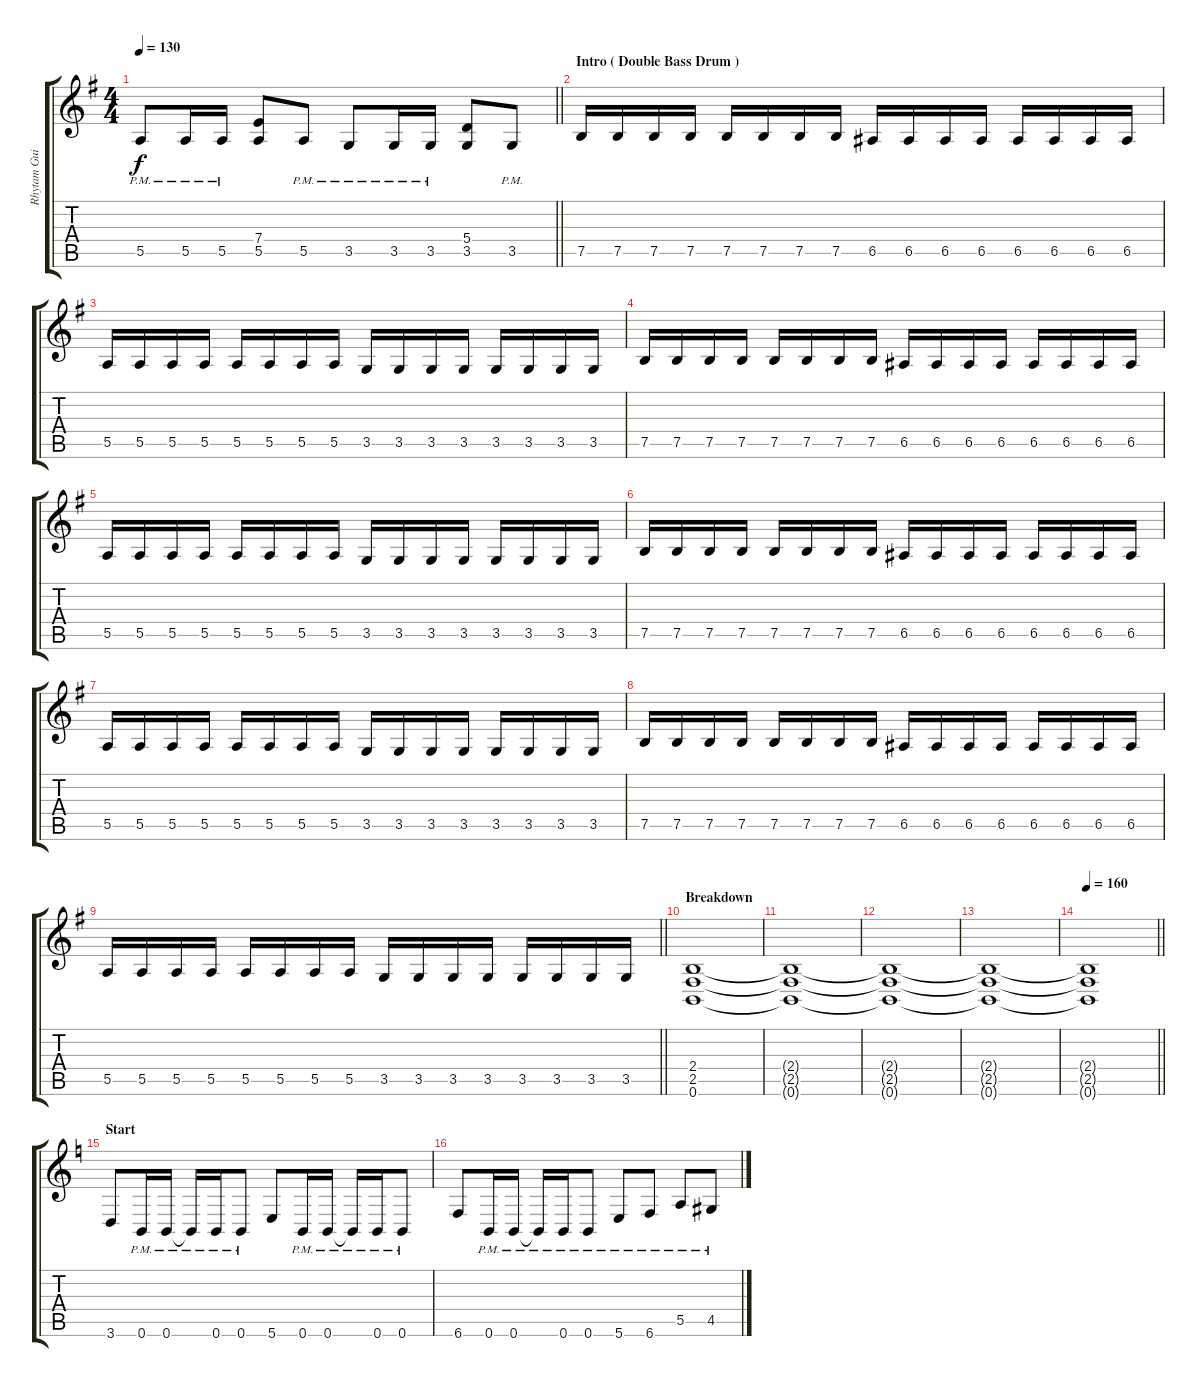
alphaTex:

\track ("Rhytam Guitar Michael" "Rhytam Gui") {instrument distortionguitar}
\staff {score tabs}
\tuning (B3 Gb3 D3 A2 E2 B1) {hide}
\ts (4 4)
\tempo 130
\clef g2
\barLineRight lightlight
\ks g
5.5{pm}.8{dy f} 5.5{pm}.16 5.5{pm}.16 (7.4 5.5).8 5.5{pm}.8 3.5{pm}.8 3.5{pm}.16 3.5{pm}.16 (5.4 3.5).8 3.5{pm}.8 |
\section ("" "Intro ( Double Bass Drum )")
7.5.16 7.5.16 7.5.16 7.5.16 7.5.16 7.5.16 7.5.16 7.5.16 6.5.16 6.5.16 6.5.16 6.5.16 6.5.16 6.5.16 6.5.16 6.5.16 |
5.5.16 5.5.16 5.5.16 5.5.16 5.5.16 5.5.16 5.5.16 5.5.16 3.5.16 3.5.16 3.5.16 3.5.16 3.5.16 3.5.16 3.5.16 3.5.16 |
7.5.16 7.5.16 7.5.16 7.5.16 7.5.16 7.5.16 7.5.16 7.5.16 6.5.16 6.5.16 6.5.16 6.5.16 6.5.16 6.5.16 6.5.16 6.5.16 |
5.5.16 5.5.16 5.5.16 5.5.16 5.5.16 5.5.16 5.5.16 5.5.16 3.5.16 3.5.16 3.5.16 3.5.16 3.5.16 3.5.16 3.5.16 3.5.16 |
7.5.16 7.5.16 7.5.16 7.5.16 7.5.16 7.5.16 7.5.16 7.5.16 6.5.16 6.5.16 6.5.16 6.5.16 6.5.16 6.5.16 6.5.16 6.5.16 |
5.5.16 5.5.16 5.5.16 5.5.16 5.5.16 5.5.16 5.5.16 5.5.16 3.5.16 3.5.16 3.5.16 3.5.16 3.5.16 3.5.16 3.5.16 3.5.16 |
7.5.16 7.5.16 7.5.16 7.5.16 7.5.16 7.5.16 7.5.16 7.5.16 6.5.16 6.5.16 6.5.16 6.5.16 6.5.16 6.5.16 6.5.16 6.5.16 |
\barLineRight lightlight
5.5.16 5.5.16 5.5.16 5.5.16 5.5.16 5.5.16 5.5.16 5.5.16 3.5.16 3.5.16 3.5.16 3.5.16 3.5.16 3.5.16 3.5.16 3.5.16 |
\section ("" "Breakdown")
(2.4 2.5 0.6).1 |
(2.4{t} 2.5{t} 0.6{t}).1 |
(2.4{t} 2.5{t} 0.6{t}).1 |
(2.4{t} 2.5{t} 0.6{t}).1 |
\tempo 160
\barLineRight lightlight
(2.4{t} 2.5{t} 0.6{t}).1 |
\section ("" "Start")
\ks c
3.6.8 0.6{pm}.16 0.6{pm}.16 0.6{pm t}.16 0.6{pm}.16 0.6{pm}.8 5.6.8 0.6{pm}.16 0.6{pm}.16 0.6{pm t}.16 0.6{pm}.16 0.6{pm}.8 |
6.6.8 0.6{pm}.16 0.6{pm}.16 0.6{pm t}.16 0.6{pm}.16 0.6{pm}.8 5.6{pm}.8 6.6{pm}.8 5.5{pm}.8 4.5{pm}.8
